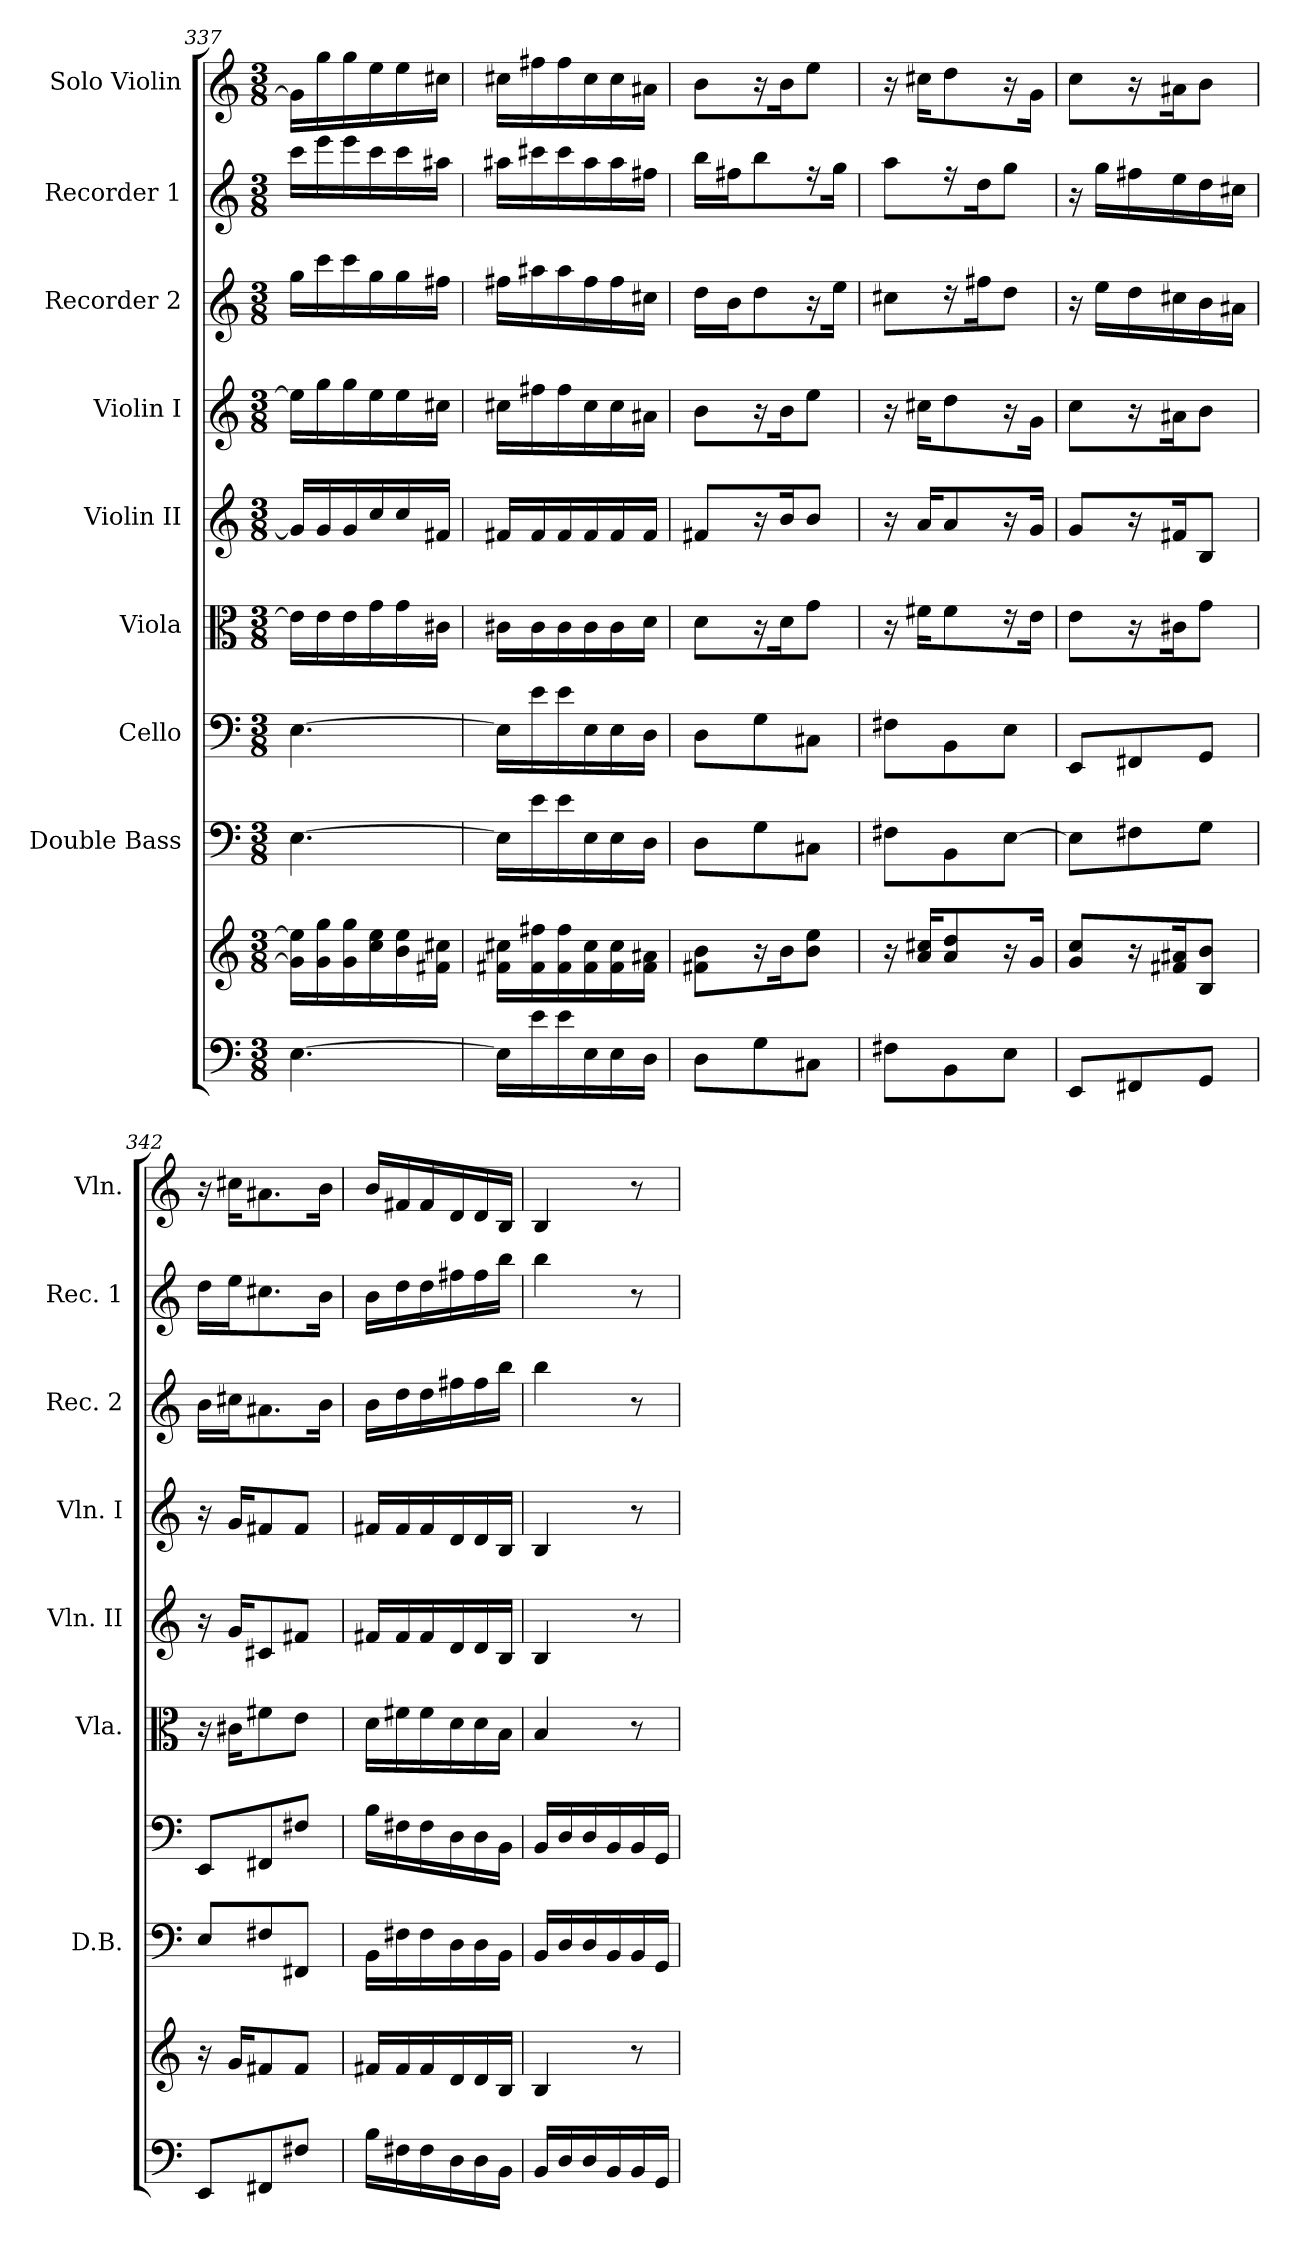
**kern	**kern	**kern	**kern	**kern	**kern	**kern	**kern	**kern	**kern
*part9	*part9	*part8	*part7	*part6	*part5	*part4	*part3	*part2	*part1
*staff10	*staff9	*staff8	*staff7	*staff6	*staff5	*staff4	*staff3	*staff2	*staff1
*	*	*I"Double Bass	*I"Cello	*I"Viola	*I"Violin II	*I"Violin I	*I"Recorder 2	*I"Recorder 1	*I"Solo Violin
*	*	*I'D.B.	*	*I'Vla.	*I'Vln. II	*I'Vln. I	*I'Rec. 2	*I'Rec. 1	*I'Vln.
*clefF4	*clefG2	*clefF4	*clefF4	*clefC3	*clefG2	*clefG2	*clefG2	*clefG2	*clefG2
*	*	*ITrd7c12	*	*	*	*	*	*	*
*M3/8	*M3/8	*M3/8	*M3/8	*M3/8	*M3/8	*M3/8	*M3/8	*M3/8	*M3/8
=337	=337	=337	=337	=337	=337	=337	=337	=337	=337
[4.E\	16g]\ 16ee]\LL	[4.EE\	[4.E\	16e\LL]	16g/LL]	16ee\LL]	16gg\LL	16ccc\LL	16g\LL]
.	16g\ 16gg\	.	.	16e\	16g/	16gg\	16ccc\	16eee\	16gg\
.	16g\ 16gg\	.	.	16e\	16g/	16gg\	16ccc\	16eee\	16gg\
.	16cc\ 16ee\	.	.	16g\	16cc/	16ee\	16gg\	16ccc\	16ee\
.	16b\ 16ee\	.	.	16g\	16cc/	16ee\	16gg\	16ccc\	16ee\
.	16f#\ 16cc#\JJ	.	.	16c#\JJ	16f#/JJ	16cc#\JJ	16ff#\JJ	16aa#\JJ	16cc#\JJ
=338	=338	=338	=338	=338	=338	=338	=338	=338	=338
16E\LL]	16f#\ 16cc#\LL	16EE\LL]	16E\LL]	16c#\LL	16f#/LL	16cc#\LL	16ff#\LL	16aa#\LL	16cc#\LL
16e\	16f#\ 16ff#\	16E\	16e\	16c#\	16f#/	16ff#\	16aa#\	16ccc#\	16ff#\
16e\	16f#\ 16ff#\	16E\	16e\	16c#\	16f#/	16ff#\	16aa#\	16ccc#\	16ff#\
16E\	16f#\ 16cc#\	16EE\	16E\	16c#\	16f#/	16cc#\	16ff#\	16aa#\	16cc#\
16E\	16f#\ 16cc#\	16EE\	16E\	16c#\	16f#/	16cc#\	16ff#\	16aa#\	16cc#\
16D\JJ	16f#\ 16a#\JJ	16DD\JJ	16D\JJ	16d\JJ	16f#/JJ	16a#\JJ	16cc#\JJ	16ff#\JJ	16a#\JJ
=339	=339	=339	=339	=339	=339	=339	=339	=339	=339
8D\L	8f#\ 8b\L	8DD\L	8D\L	8d\L	8f#/L	8b\L	16dd\LL	16bb\LL	8b\L
.	.	.	.	.	.	.	16b\J	16ff#\J	.
8G\	16r	8GG\	8G\	16r	16r	16r	8dd\	8bb\	16r
.	16b\k	.	.	16d\k	16b/k	16b\k	.	.	16b\k
8C#\J	8b\ 8ee\J	8CC#\J	8C#\J	8g\J	8b/J	8ee\J	16r	16r	8ee\J
.	.	.	.	.	.	.	16ee\Jk	16gg\Jk	.
=340	=340	=340	=340	=340	=340	=340	=340	=340	=340
8F#\L	16r	8FF#\L	8F#\L	16r	16r	16r	8cc#\L	8aa\L	16r
.	16a/ 16cc#/KL	.	.	16f#\KL	16a/KL	16cc#\KL	.	.	16cc#\KL
8BB\	8a/ 8dd/	8BBB\	8BB\	8f#\	8a/	8dd\	16r	16r	8dd\
.	.	.	.	.	.	.	16ff#\k	16dd\k	.
8E\J	16r	[8EE\J	8E\J	16r	16r	16r	8dd\J	8gg\J	16r
.	16g/Jk	.	.	16e\Jk	16g/Jk	16g\Jk	.	.	16g\Jk
=341	=341	=341	=341	=341	=341	=341	=341	=341	=341
8EE/L	8g/ 8cc/L	8EE\L]	8EE/L	8e\L	8g/L	8cc\L	16r	16r	8cc\L
.	.	.	.	.	.	.	16ee\LL	16gg\LL	.
8FF#/	16r	8FF#\	8FF#/	16r	16r	16r	16dd\	16ff#\	16r
.	16f#/ 16a#/k	.	.	16c#\k	16f#/k	16a#\k	16cc#\	16ee\	16a#\k
8GG/J	8B/ 8b/J	8GG\J	8GG/J	8g\J	8B/J	8b\J	16b\	16dd\	8b\J
.	.	.	.	.	.	.	16a#\JJ	16cc#\JJ	.
=342	=342	=342	=342	=342	=342	=342	=342	=342	=342
8EE/L	16r	8EE/L	8EE/L	16r	16r	16r	16b\LL	16dd\LL	16r
.	16g/KL	.	.	16c#\KL	16g/KL	16g/KL	16cc#\J	16ee\J	16cc#\KL
8FF#/	8f#/	8FF#/	8FF#/	8f#\	8c#/	8f#/	8.a#\	8.cc#\	8.a#\
8F#/J	8f#/J	8FFF#/J	8F#/J	8e\J	8f#/J	8f#/J	.	.	.
.	.	.	.	.	.	.	16b\Jk	16b\Jk	16b\Jk
=343	=343	=343	=343	=343	=343	=343	=343	=343	=343
16B\LL	16f#/LL	16BBB\LL	16B\LL	16d\LL	16f#/LL	16f#/LL	16b\LL	16b\LL	16b/LL
16F#\	16f#/	16FF#\	16F#\	16f#\	16f#/	16f#/	16dd\	16dd\	16f#/
16F#\	16f#/	16FF#\	16F#\	16f#\	16f#/	16f#/	16dd\	16dd\	16f#/
16D\	16d/	16DD\	16D\	16d\	16d/	16d/	16ff#\	16ff#\	16d/
16D\	16d/	16DD\	16D\	16d\	16d/	16d/	16ff#\	16ff#\	16d/
16BB\JJ	16B/JJ	16BBB\JJ	16BB\JJ	16B\JJ	16B/JJ	16B/JJ	16bb\JJ	16bb\JJ	16B/JJ
=344	=344	=344	=344	=344	=344	=344	=344	=344	=344
16BB/LL	4B/	16BBB/LL	16BB/LL	4B/	4B/	4B/	4bb\	4bb\	4B/
16D/	.	16DD/	16D/	.	.	.	.	.	.
16D/	.	16DD/	16D/	.	.	.	.	.	.
16BB/	.	16BBB/	16BB/	.	.	.	.	.	.
16BB/	8r	16BBB/	16BB/	8r	8r	8r	8r	8r	8r
16GG/JJ	.	16GGG/JJ	16GG/JJ	.	.	.	.	.	.
=	=	=	=	=	=	=	=	=	=
*-	*-	*-	*-	*-	*-	*-	*-	*-	*-
